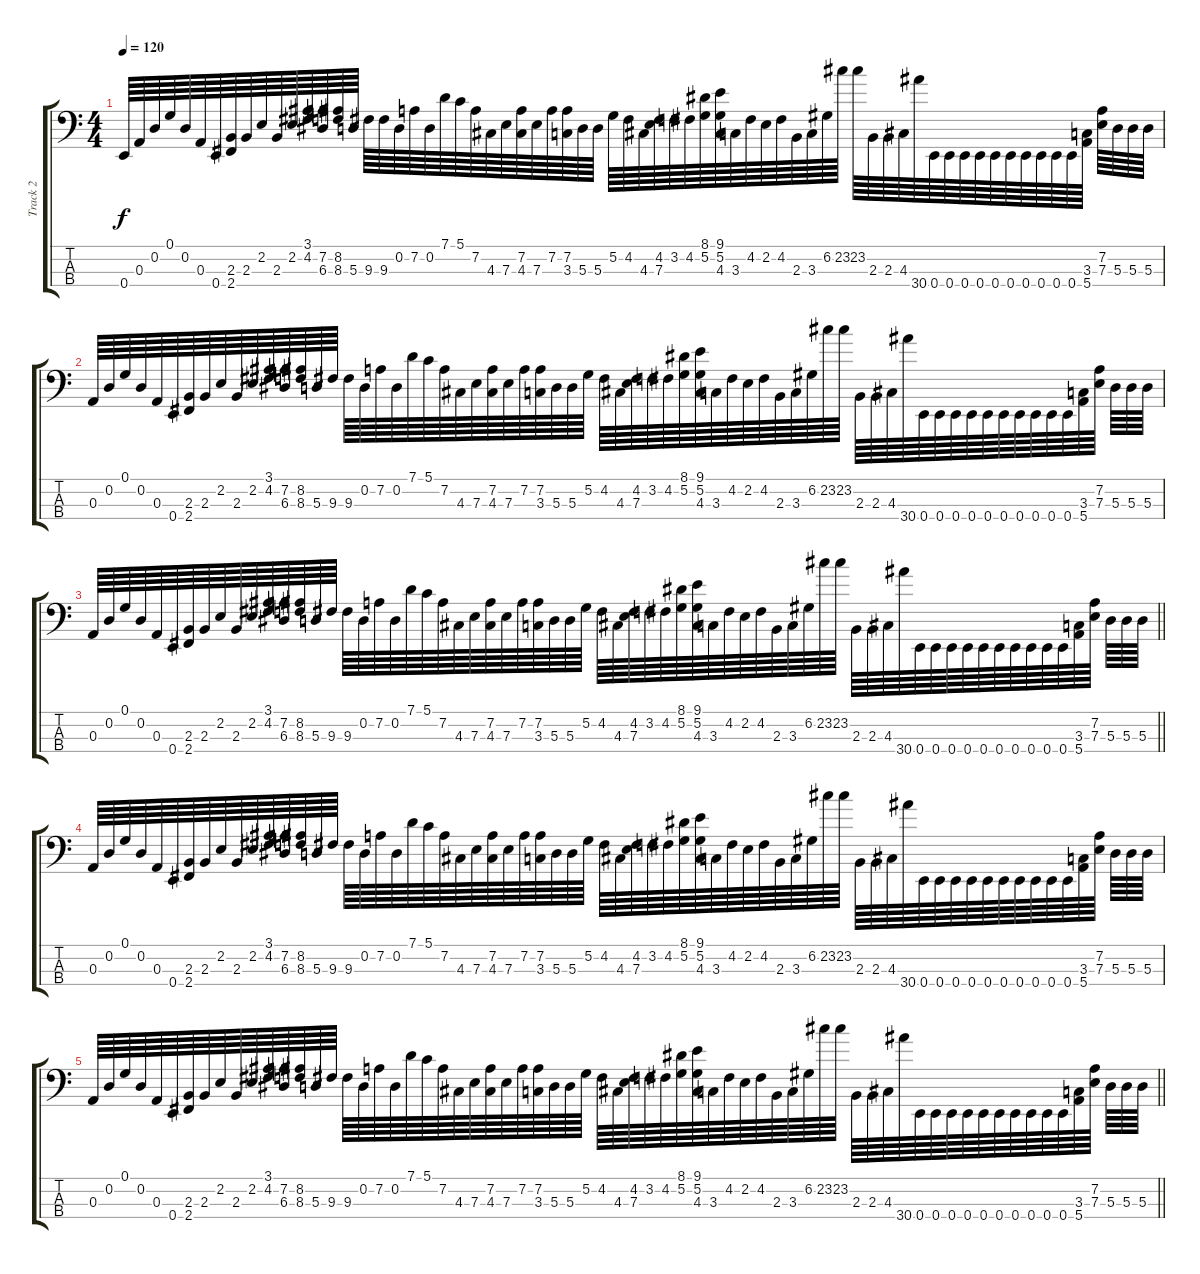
\track ("Track 2" "Track 2") {instrument electricbassfinger}
\staff {score tabs}
\tuning (G2 D2 A1 E1) {hide}
\ts (4 4)
\tempo 120
\clef f4
\ks c
0.4.64{dy f} 0.3.64 0.2.64 0.1.64 0.2.64 0.3.64 0.4.64 (2.3 2.4).64 2.3.64 2.2.64 2.3.64 2.2.64 (3.1 4.2).64 (7.2 6.3).64 (8.2 8.3).64 5.3.64 9.3.64 9.3.64 0.2.64 7.2.64 0.2.64 7.1.64 5.1.64 7.2.64 4.3.64 7.3.64 (7.2 4.3).64 7.3.64 7.2.64 (7.2 3.3).64 5.3.64 5.3.64 5.2.64 4.2.64 4.3.64 (4.2 7.3).64 3.2.64 4.2.64 (8.1 5.2).64 (9.1 5.2 4.3).64 3.3.64 4.2.64 2.2.64 4.2.64 2.3.64 3.3.64 6.2.64 23.2.64 23.2.64 2.3.64 2.3.64 4.3.64 30.4.64 0.4.64 0.4.64 0.4.64 0.4.64 0.4.64 0.4.64 0.4.64 0.4.64 0.4.64 0.4.64 (3.3 5.4).64 (7.2 7.3).64 5.3.64 5.3.64 5.3.64 |
0.3.64 0.2.64 0.1.64 0.2.64 0.3.64 0.4.64 (2.3 2.4).64 2.3.64 2.2.64 2.3.64 2.2.64 (3.1 4.2).64 (7.2 6.3).64 (8.2 8.3).64 5.3.64 9.3.64 9.3.64 0.2.64 7.2.64 0.2.64 7.1.64 5.1.64 7.2.64 4.3.64 7.3.64 (7.2 4.3).64 7.3.64 7.2.64 (7.2 3.3).64 5.3.64 5.3.64 5.2.64 4.2.64 4.3.64 (4.2 7.3).64 3.2.64 4.2.64 (8.1 5.2).64 (9.1 5.2 4.3).64 3.3.64 4.2.64 2.2.64 4.2.64 2.3.64 3.3.64 6.2.64 23.2.64 23.2.64 2.3.64 2.3.64 4.3.64 30.4.64 0.4.64 0.4.64 0.4.64 0.4.64 0.4.64 0.4.64 0.4.64 0.4.64 0.4.64 0.4.64 (3.3 5.4).64 (7.2 7.3).64 5.3.64 5.3.64 5.3.64 |
\barLineRight lightlight
0.3.64 0.2.64 0.1.64 0.2.64 0.3.64 0.4.64 (2.3 2.4).64 2.3.64 2.2.64 2.3.64 2.2.64 (3.1 4.2).64 (7.2 6.3).64 (8.2 8.3).64 5.3.64 9.3.64 9.3.64 0.2.64 7.2.64 0.2.64 7.1.64 5.1.64 7.2.64 4.3.64 7.3.64 (7.2 4.3).64 7.3.64 7.2.64 (7.2 3.3).64 5.3.64 5.3.64 5.2.64 4.2.64 4.3.64 (4.2 7.3).64 3.2.64 4.2.64 (8.1 5.2).64 (9.1 5.2 4.3).64 3.3.64 4.2.64 2.2.64 4.2.64 2.3.64 3.3.64 6.2.64 23.2.64 23.2.64 2.3.64 2.3.64 4.3.64 30.4.64 0.4.64 0.4.64 0.4.64 0.4.64 0.4.64 0.4.64 0.4.64 0.4.64 0.4.64 0.4.64 (3.3 5.4).64 (7.2 7.3).64 5.3.64 5.3.64 5.3.64 |
0.3.64 0.2.64 0.1.64 0.2.64 0.3.64 0.4.64 (2.3 2.4).64 2.3.64 2.2.64 2.3.64 2.2.64 (3.1 4.2).64 (7.2 6.3).64 (8.2 8.3).64 5.3.64 9.3.64 9.3.64 0.2.64 7.2.64 0.2.64 7.1.64 5.1.64 7.2.64 4.3.64 7.3.64 (7.2 4.3).64 7.3.64 7.2.64 (7.2 3.3).64 5.3.64 5.3.64 5.2.64 4.2.64 4.3.64 (4.2 7.3).64 3.2.64 4.2.64 (8.1 5.2).64 (9.1 5.2 4.3).64 3.3.64 4.2.64 2.2.64 4.2.64 2.3.64 3.3.64 6.2.64 23.2.64 23.2.64 2.3.64 2.3.64 4.3.64 30.4.64 0.4.64 0.4.64 0.4.64 0.4.64 0.4.64 0.4.64 0.4.64 0.4.64 0.4.64 0.4.64 (3.3 5.4).64 (7.2 7.3).64 5.3.64 5.3.64 5.3.64 |
\barLineRight lightlight
0.3.64 0.2.64 0.1.64 0.2.64 0.3.64 0.4.64 (2.3 2.4).64 2.3.64 2.2.64 2.3.64 2.2.64 (3.1 4.2).64 (7.2 6.3).64 (8.2 8.3).64 5.3.64 9.3.64 9.3.64 0.2.64 7.2.64 0.2.64 7.1.64 5.1.64 7.2.64 4.3.64 7.3.64 (7.2 4.3).64 7.3.64 7.2.64 (7.2 3.3).64 5.3.64 5.3.64 5.2.64 4.2.64 4.3.64 (4.2 7.3).64 3.2.64 4.2.64 (8.1 5.2).64 (9.1 5.2 4.3).64 3.3.64 4.2.64 2.2.64 4.2.64 2.3.64 3.3.64 6.2.64 23.2.64 23.2.64 2.3.64 2.3.64 4.3.64 30.4.64 0.4.64 0.4.64 0.4.64 0.4.64 0.4.64 0.4.64 0.4.64 0.4.64 0.4.64 0.4.64 (3.3 5.4).64 (7.2 7.3).64 5.3.64 5.3.64 5.3.64
